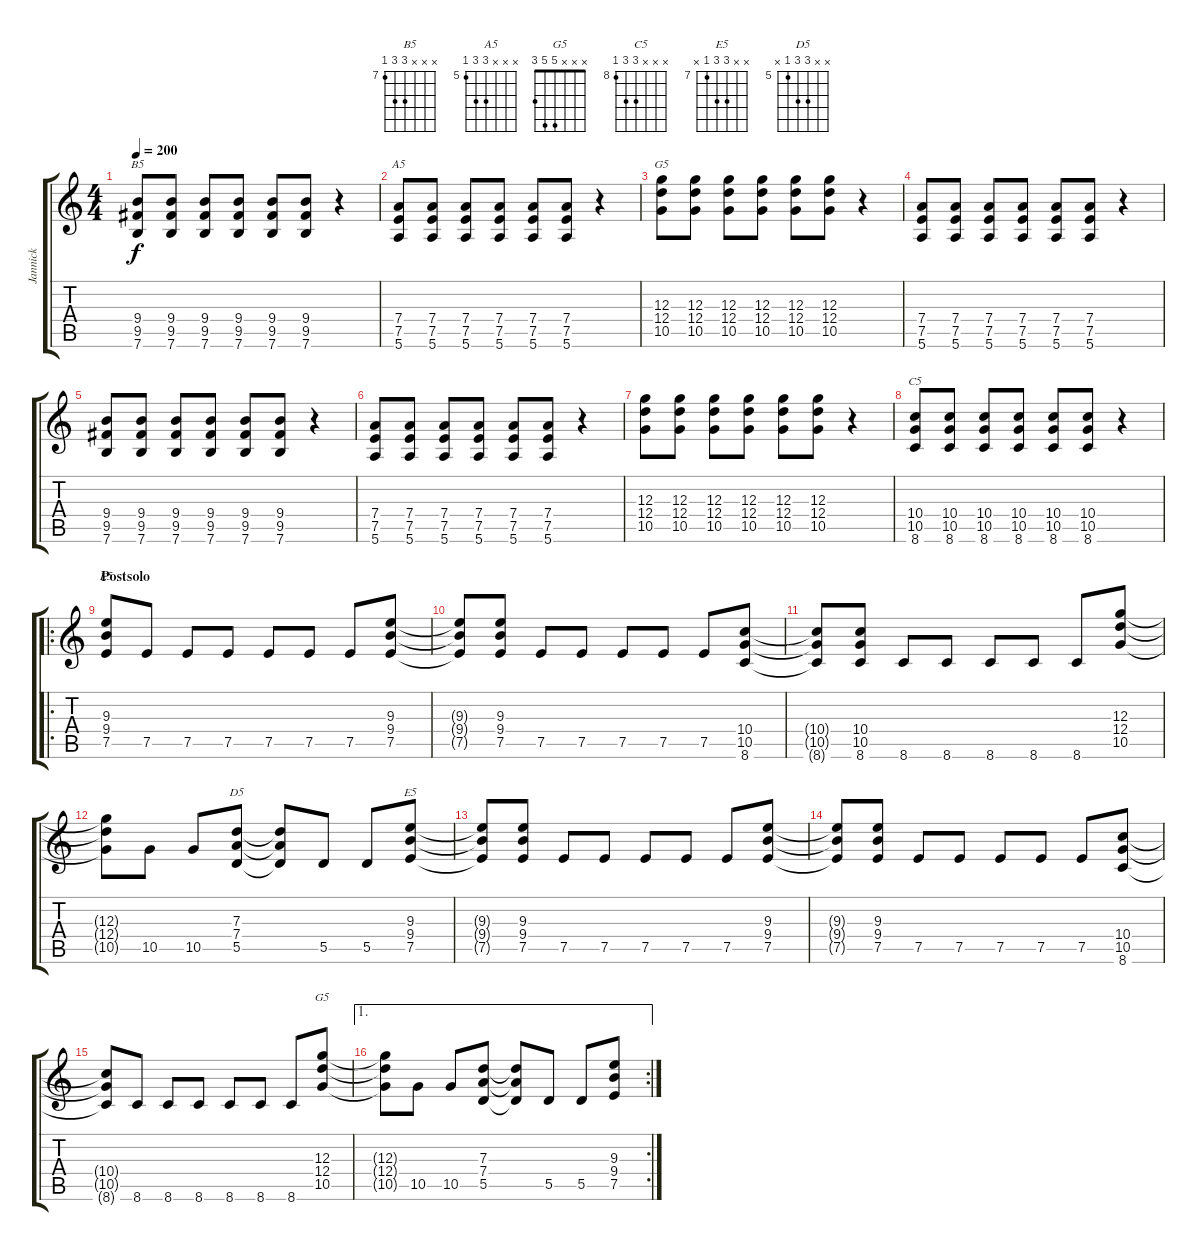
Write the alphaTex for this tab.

\track ("Jannick" "Jannick") {instrument distortionguitar}
\staff {score tabs}
\tuning (E4 B3 G3 D3 A2 E2) {hide}
\chord ("B5" x x x 9 9 7) {firstfret 7}
\chord ("A5" x x x 7 7 5) {firstfret 5}
\chord ("G5" x x 12 12 10 x) {firstfret 10}
\chord ("C5" x x x 10 10 8) {firstfret 8}
\chord ("E5" x x x 2 2 0)
\chord ("D5" x x 7 7 5 x) {firstfret 5}
\chord ("E5" x x 9 9 7 x) {firstfret 7}
\chord ("G5" x x x 5 5 3)
\ts (4 4)
\tempo 200
\clef g2
\ks c
(9.4 9.5 7.6).8{ch "B5" dy f} (9.4 9.5 7.6).8 (9.4 9.5 7.6).8 (9.4 9.5 7.6).8 (9.4 9.5 7.6).8 (9.4 9.5 7.6).8 r.4 |
(7.4 7.5 5.6).8{ch "A5"} (7.4 7.5 5.6).8 (7.4 7.5 5.6).8 (7.4 7.5 5.6).8 (7.4 7.5 5.6).8 (7.4 7.5 5.6).8 r.4 |
(12.3 12.4 10.5).8{ch "G5"} (12.3 12.4 10.5).8 (12.3 12.4 10.5).8 (12.3 12.4 10.5).8 (12.3 12.4 10.5).8 (12.3 12.4 10.5).8 r.4 |
(7.4 7.5 5.6).8 (7.4 7.5 5.6).8 (7.4 7.5 5.6).8 (7.4 7.5 5.6).8 (7.4 7.5 5.6).8 (7.4 7.5 5.6).8 r.4 |
(9.4 9.5 7.6).8 (9.4 9.5 7.6).8 (9.4 9.5 7.6).8 (9.4 9.5 7.6).8 (9.4 9.5 7.6).8 (9.4 9.5 7.6).8 r.4 |
(7.4 7.5 5.6).8 (7.4 7.5 5.6).8 (7.4 7.5 5.6).8 (7.4 7.5 5.6).8 (7.4 7.5 5.6).8 (7.4 7.5 5.6).8 r.4 |
(12.3 12.4 10.5).8 (12.3 12.4 10.5).8 (12.3 12.4 10.5).8 (12.3 12.4 10.5).8 (12.3 12.4 10.5).8 (12.3 12.4 10.5).8 r.4 |
(10.4 10.5 8.6).8{ch "C5"} (10.4 10.5 8.6).8 (10.4 10.5 8.6).8 (10.4 10.5 8.6).8 (10.4 10.5 8.6).8 (10.4 10.5 8.6).8 r.4 |
\ro
\section ("" "Postsolo")
(9.3 9.4 7.5).8{ch "E5"} 7.5.8 7.5.8 7.5.8 7.5.8 7.5.8 7.5.8 (9.3 9.4 7.5).8 |
(9.3{t} 9.4{t} 7.5{t}).8 (9.3 9.4 7.5).8 7.5.8 7.5.8 7.5.8 7.5.8 7.5.8 (10.4 10.5 8.6).8 |
(10.4{t} 10.5{t} 8.6{t}).8 (10.4 10.5 8.6).8 8.6.8 8.6.8 8.6.8 8.6.8 8.6.8 (12.3 12.4 10.5).8 |
(12.3{t} 12.4{t} 10.5{t}).8 10.5.8 10.5.8 (7.3 7.4 5.5).8{ch "D5"} (7.3{t} 7.4{t} 5.5{t}).8 5.5.8 5.5.8 (9.3 9.4 7.5).8{ch "E5"} |
(9.3{t} 9.4{t} 7.5{t}).8 (9.3 9.4 7.5).8 7.5.8 7.5.8 7.5.8 7.5.8 7.5.8 (9.3 9.4 7.5).8 |
(9.3{t} 9.4{t} 7.5{t}).8 (9.3 9.4 7.5).8 7.5.8 7.5.8 7.5.8 7.5.8 7.5.8 (10.4 10.5 8.6).8 |
(10.4{t} 10.5{t} 8.6{t}).8 8.6.8 8.6.8 8.6.8 8.6.8 8.6.8 8.6.8 (12.3 12.4 10.5).8{ch "G5"} |
\ae 1
\rc 2
(12.3{t} 12.4{t} 10.5{t}).8 10.5.8 10.5.8 (7.3 7.4 5.5).8 (7.3{t} 7.4{t} 5.5{t}).8 5.5.8 5.5.8 (9.3 9.4 7.5).8
